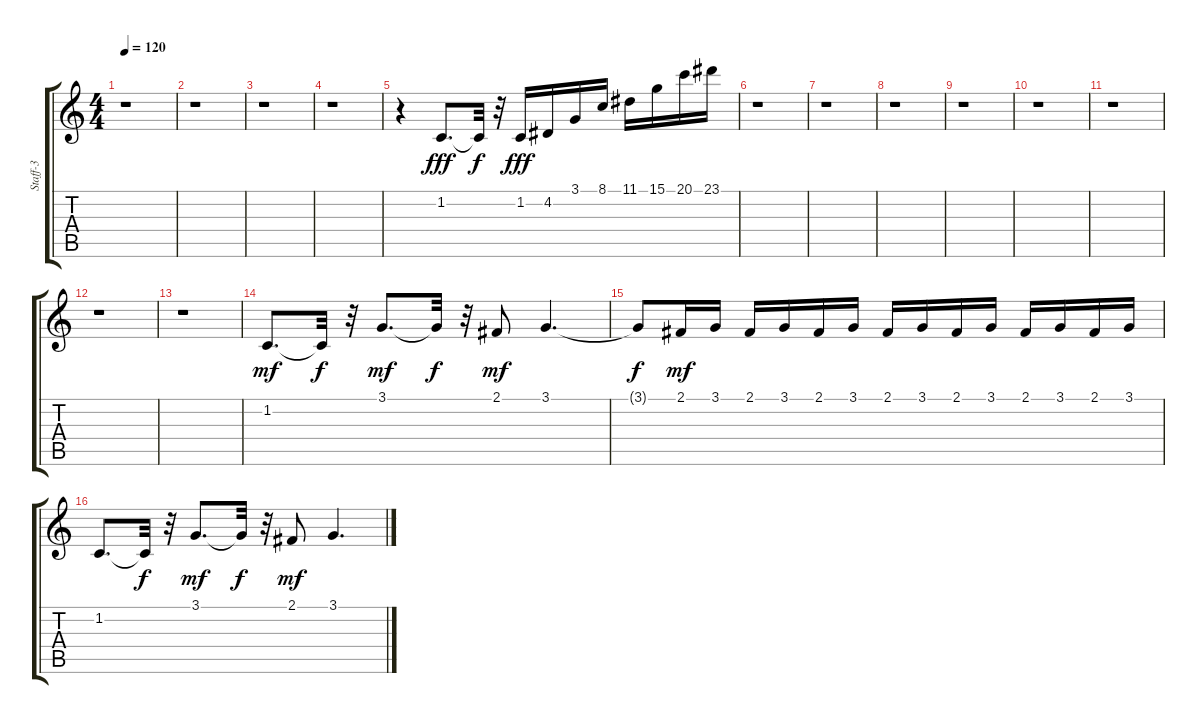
\track ("Staff-3" "Staff-3") {instrument synthstrings2}
\staff {score tabs}
\tuning (E4 B3 G3 D3 A2 E2) {hide}
\ts (4 4)
\tempo 120
\clef g2
\ks c
r.1{dy mf} |
r.1 |
r.1 |
r.1 |
r.4 1.2.8{d dy fff volume 2} 1.2{t}.32{dy f} r.32 1.2.16{dy fff volume 16} 4.2.16 3.1.16 8.1.16 11.1.16 15.1.16 20.1.16 23.1.16 |
r.1 |
r.1 |
r.1 |
r.1 |
r.1 |
r.1 |
r.1 |
r.1 |
1.2.8{d dy mf} 1.2{t}.32{dy f} r.32 3.1.8{d dy mf} 3.1{t}.32{dy f} r.32 2.1.8{dy mf} 3.1.4{d} |
3.1{t}.8{dy f} 2.1.16{dy mf} 3.1.16 2.1.16 3.1.16 2.1.16 3.1.16 2.1.16 3.1.16 2.1.16 3.1.16 2.1.16 3.1.16 2.1.16 3.1.16 |
1.2.8{d} 1.2{t}.32{dy f} r.32 3.1.8{d dy mf} 3.1{t}.32{dy f} r.32 2.1.8{dy mf} 3.1.4{d}
